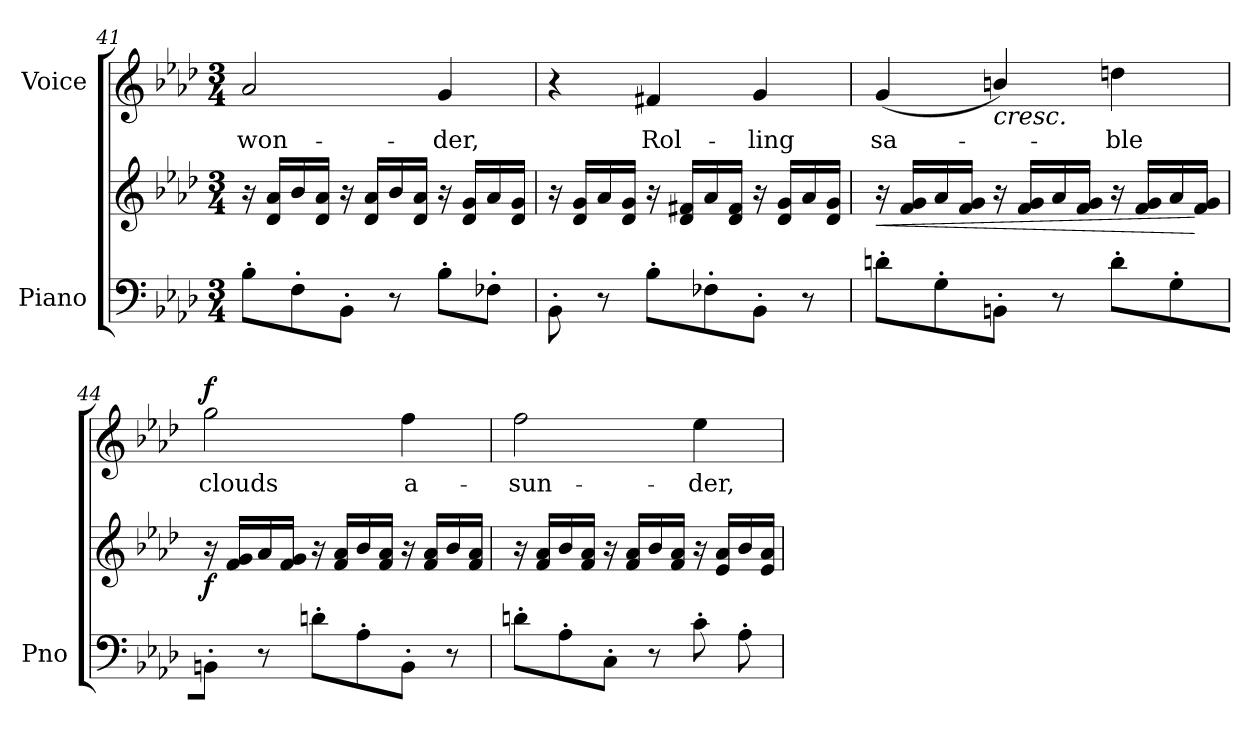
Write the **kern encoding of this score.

**kern	**kern	**dynam	**kern	**text	**dynam
*part2	*part2	*part2	*part1	*part1	*part1
*staff3	*staff2	*staff2/3	*staff1	*staff1	*staff1
*I"Piano	*	*	*I"Voice	*	*
*I'Pno	*	*	*	*	*
*clefF4	*clefG2	*	*clefG2	*	*
*k[b-e-a-d-]	*k[b-e-a-d-]	*	*k[b-e-a-d-]	*	*
*M3/4	*M3/4	*	*M3/4	*	*
=41	=41	=41	=41	=41	=41
!	!	!	!	!LO:LY:b	!
8B-'\L	16r	.	2a-/	won-	.
.	16d-/ 16a-/LL	.	.	.	.
8F'\	16b-/	.	.	.	.
.	16d-/ 16a-/JJ	.	.	.	.
8BB-'\J	16r	.	.	.	.
.	16d-/ 16a-/LL	.	.	.	.
8r	16b-/	.	.	.	.
.	16d-/ 16a-/JJ	.	.	.	.
!	!	!	!	!LO:LY:b	!
8B-'\L	16r	.	4g/	-der,	.
.	16d-/ 16g/LL	.	.	.	.
8F-X'\J	16a-/	.	.	.	.
.	16d-/ 16g/JJ	.	.	.	.
!!LO:PB:g=z
=42	=42	=42	=42	=42	=42
8BB-'\	16r	.	4r	.	.
.	16d-/ 16g/LL	.	.	.	.
8r	16a-/	.	.	.	.
.	16d-/ 16g/JJ	.	.	.	.
!	!	!	!	!LO:LY:b	!
8B-'\L	16r	.	4f#X/	Rol-	.
.	16d-/ 16f#X/LL	.	.	.	.
8F-X'\	16a-/	.	.	.	.
.	16d-/ 16f#/JJ	.	.	.	.
!	!	!	!	!LO:LY:b	!
8BB-'\J	16r	.	4g/	-ling	.
.	16d-/ 16g/LL	.	.	.	.
8r	16a-/	.	.	.	.
.	16d-/ 16g/JJ	.	.	.	.
!!LO:LB:g=z
=43	=43	=43	=43	=43	=43
!	!	!LO:HP:b	!	!LO:LY:b	!
8dn'\L	16r	<	(4g/	sa-	.
.	16f/ 16g/LL	.	.	.	.
8G'\	16a-/	.	.	.	.
.	16f/ 16g/JJ	.	.	.	.
!	!	!	!	!	!LO:HP:b
8BBn'\J	16r	.	4bn/)	.	<
.	16f/ 16g/LL	.	.	.	.
8r	16a-/	.	.	.	.
.	16f/ 16g/JJ	.	.	.	.
!	!	!	!	!LO:LY:b	!
8d'\L	16r	.	4ddn\	-ble	.
.	16f/ 16g/LL	.	.	.	.
8G'\	16a-/	.	.	.	.
.	16f/ 16g/JJ	[	.	.	.
=44	=44	=44	=44	=44	=44
!	!	!LO:DY:b	!	!LO:LY:b	!LO:DY:a
8BBn'\J	16r	f	2gg\	clouds	f
.	16f/ 16g/LL	.	.	.	.
8r	16a-/	.	.	.	.
.	16f/ 16g/JJ	.	.	.	.
8dn'\L	16r	.	.	.	.
.	16f/ 16a-/LL	.	.	.	.
8A-'\	16b-/	.	.	.	.
.	16f/ 16a-/JJ	.	.	.	.
!	!	!	!	!LO:LY:b	!
8BB'\J	16r	.	4ff\	a-	[
.	16f/ 16a-/LL	.	.	.	.
8r	16b-/	.	.	.	.
.	16f/ 16a-/JJ	.	.	.	.
!!LO:PB:g=z
=45	=45	=45	=45	=45	=45
!	!	!	!	!LO:LY:b	!
8dn'\L	16r	.	2ff\	-sun-	.
.	16f/ 16a-/LL	.	.	.	.
8A-'\	16b-/	.	.	.	.
.	16f/ 16a-/JJ	.	.	.	.
8C'\J	16r	.	.	.	.
.	16f/ 16a-/LL	.	.	.	.
8r	16b-/	.	.	.	.
.	16f/ 16a-/JJ	.	.	.	.
!	!	!	!	!LO:LY:b	!
8c'\L	16r	.	4ee-\	-der,	.
.	16e-/ 16a-/LL	.	.	.	.
8A-'\	16b-/	.	.	.	.
.	16e-/ 16a-/JJ	.	.	.	.
=	=	=	=	=	=
*-	*-	*-	*-	*-	*-
